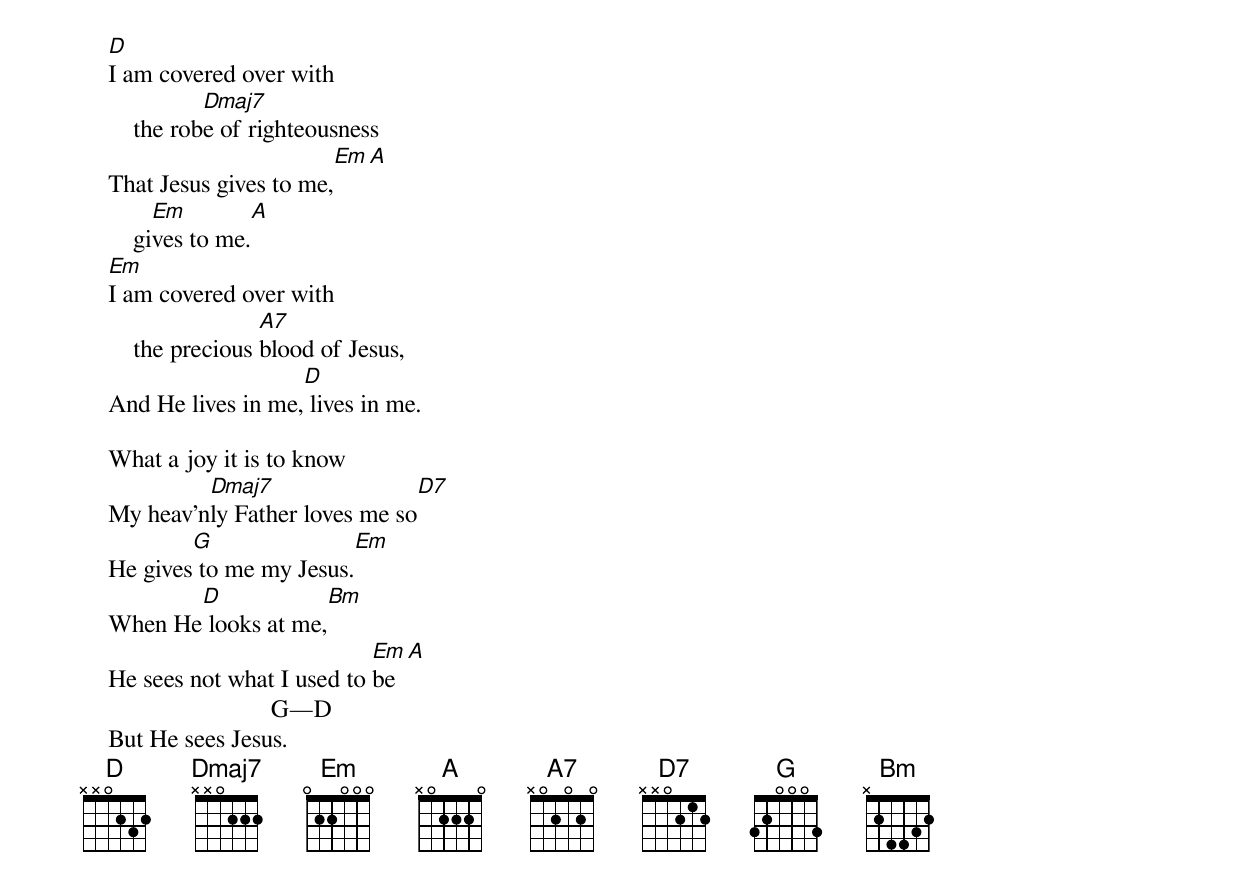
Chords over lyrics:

    D
    I am covered over with
               Dmaj7
        the robe of righteousness
                           Em           A
    That Jesus gives to me,
          Em          A
        gives to me.
    Em
    I am covered over with
                     A7
        the precious blood of Jesus,
                       D
    And He lives in me, lives in me.

    What a joy it is to know
             Dmaj7                     D7
    My heav’nly Father loves me so
            G                            Em
    He gives to me my Jesus.
           D                           Bm
    When He looks at me,
                               Em                      A
    He sees not what I used to be
                              G—D
    But He sees Jesus.
